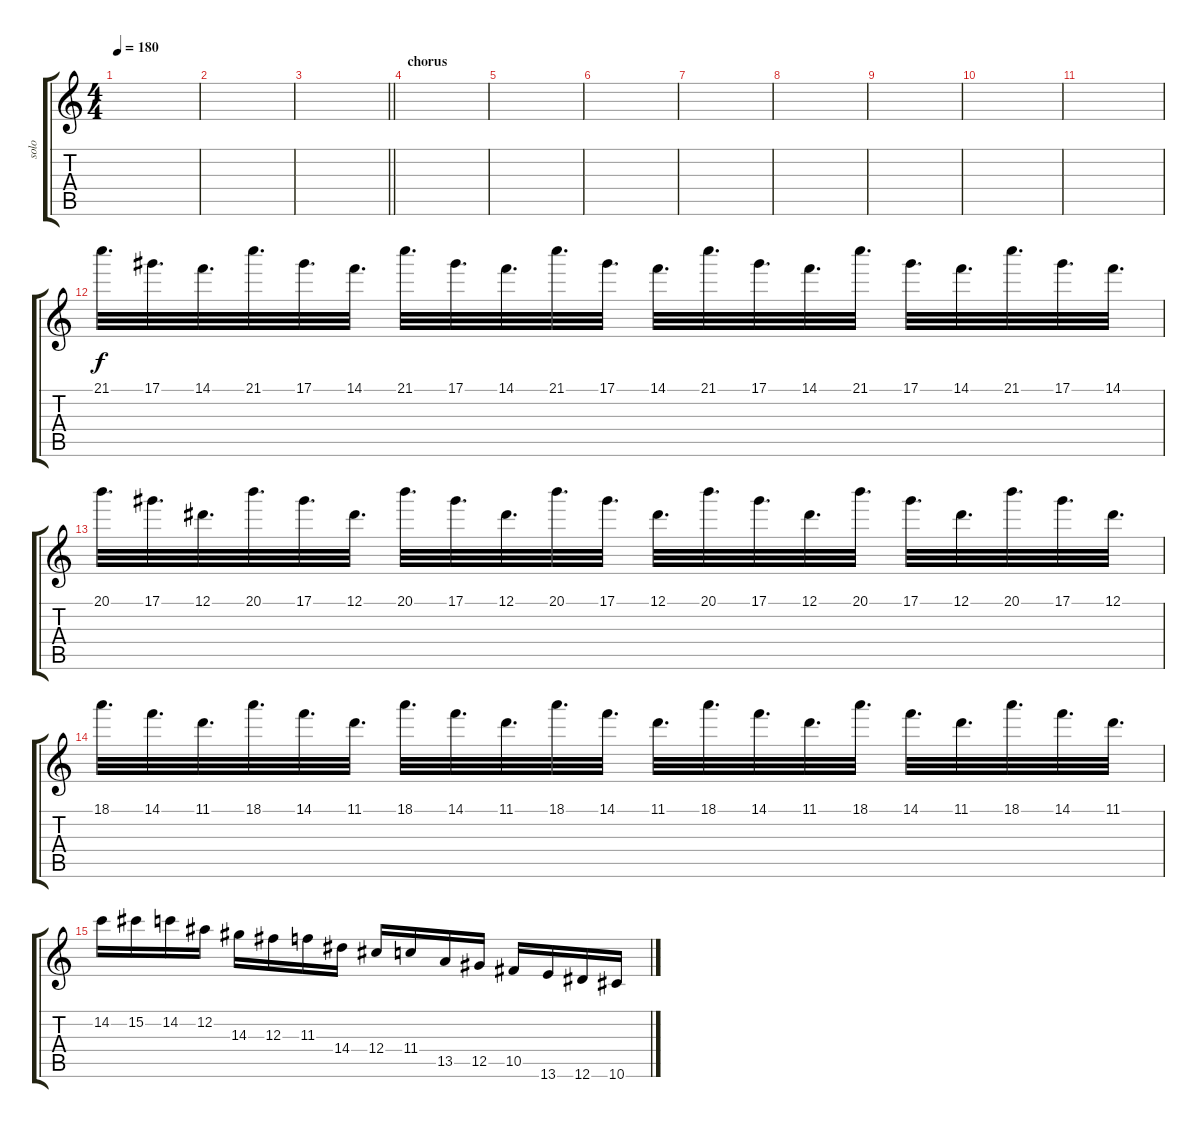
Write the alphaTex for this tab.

\track ("solo" "solo") {instrument overdrivenguitar}
\staff {score tabs}
\tuning (Eb4 Bb3 Gb3 Db3 Ab2 Eb2) {hide}
\ts (4 4)
\tempo 180
\clef g2
\ks c
|
|
\barLineRight lightlight
|
\section ("" "chorus")
|
|
|
|
|
|
|
|
21.1.32{d dy f} 17.1.32{d} 14.1.32{d} 21.1.32{d} 17.1.32{d} 14.1.32{d} 21.1.32{d} 17.1.32{d} 14.1.32{d} 21.1.32{d} 17.1.32{d} 14.1.32{d} 21.1.32{d} 17.1.32{d} 14.1.32{d} 21.1.32{d} 17.1.32{d} 14.1.32{d} 21.1.32{d} 17.1.32{d} 14.1.32{d} |
20.1.32{d} 17.1.32{d} 12.1.32{d} 20.1.32{d} 17.1.32{d} 12.1.32{d} 20.1.32{d} 17.1.32{d} 12.1.32{d} 20.1.32{d} 17.1.32{d} 12.1.32{d} 20.1.32{d} 17.1.32{d} 12.1.32{d} 20.1.32{d} 17.1.32{d} 12.1.32{d} 20.1.32{d} 17.1.32{d} 12.1.32{d} |
18.1.32{d} 14.1.32{d} 11.1.32{d} 18.1.32{d} 14.1.32{d} 11.1.32{d} 18.1.32{d} 14.1.32{d} 11.1.32{d} 18.1.32{d} 14.1.32{d} 11.1.32{d} 18.1.32{d} 14.1.32{d} 11.1.32{d} 18.1.32{d} 14.1.32{d} 11.1.32{d} 18.1.32{d} 14.1.32{d} 11.1.32{d} |
14.2.16 15.2.16 14.2.16 12.2.16 14.3.16 12.3.16 11.3.16 14.4.16 12.4.16 11.4.16 13.5.16 12.5.16 10.5.16 13.6.16 12.6.16 10.6.16
